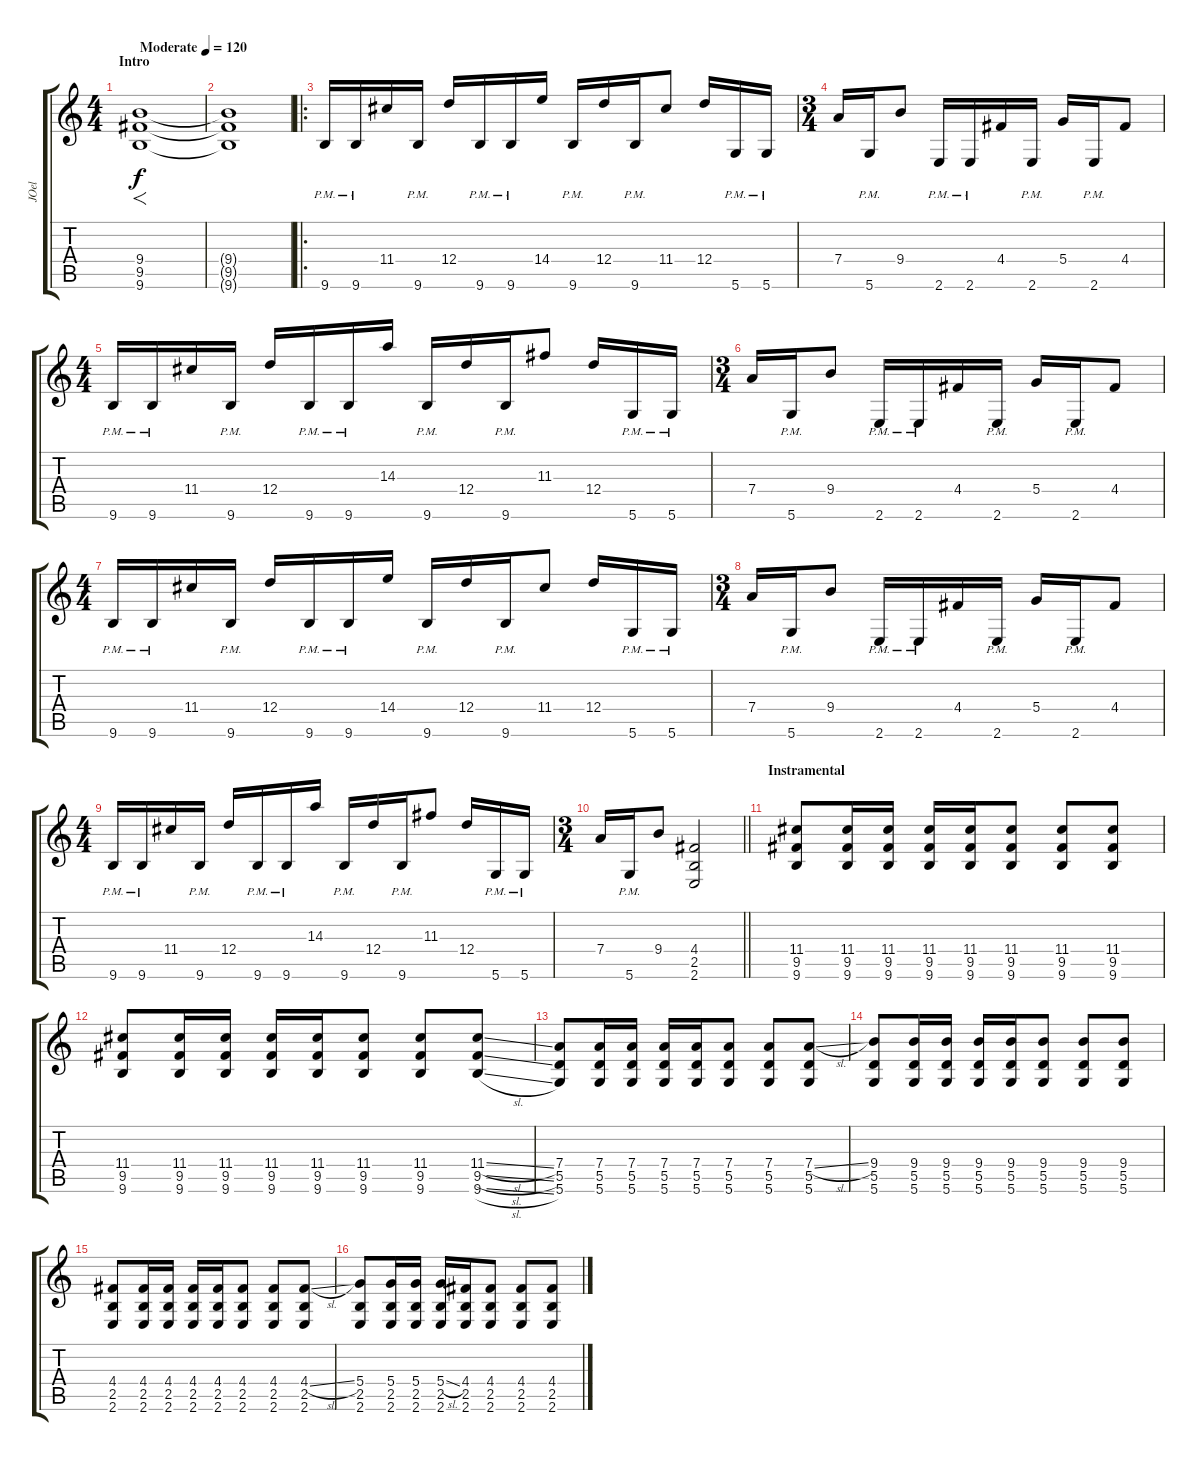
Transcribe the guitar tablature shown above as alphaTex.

\track ("JOel" "JOel") {instrument distortionguitar}
\staff {score tabs}
\tuning (E4 B3 G3 D3 A2 D2) {hide}
\ts (4 4)
\section ("" "Intro")
\tempo (120 "Moderate")
\clef g2
\ks c
(9.4 9.5 9.6).1{f dy f instrument distortionguitar} |
(9.4{t} 9.5{t} 9.6{t}).1 |
\ro
9.6{pm}.16 9.6{pm}.16 11.4.16 9.6{pm}.16 12.4.16 9.6{pm}.16 9.6{pm}.16 14.4.16 9.6{pm}.16 12.4.16 9.6{pm}.16 11.4.8 12.4.16 5.6{pm}.16 5.6{pm}.16 |
\ts (3 4)
7.4.16 5.6{pm}.16 9.4.8 2.6{pm}.16 2.6{pm}.16 4.4.16 2.6{pm}.16 5.4.16 2.6{pm}.16 4.4.8 |
\ts (4 4)
9.6{pm}.16 9.6{pm}.16 11.4.16 9.6{pm}.16 12.4.16 9.6{pm}.16 9.6{pm}.16 14.3.16 9.6{pm}.16 12.4.16 9.6{pm}.16 11.3.8 12.4.16 5.6{pm}.16 5.6{pm}.16 |
\ts (3 4)
7.4.16 5.6{pm}.16 9.4.8 2.6{pm}.16 2.6{pm}.16 4.4.16 2.6{pm}.16 5.4.16 2.6{pm}.16 4.4.8 |
\ts (4 4)
9.6{pm}.16 9.6{pm}.16 11.4.16 9.6{pm}.16 12.4.16 9.6{pm}.16 9.6{pm}.16 14.4.16 9.6{pm}.16 12.4.16 9.6{pm}.16 11.4.8 12.4.16 5.6{pm}.16 5.6{pm}.16 |
\ts (3 4)
7.4.16 5.6{pm}.16 9.4.8 2.6{pm}.16 2.6{pm}.16 4.4.16 2.6{pm}.16 5.4.16 2.6{pm}.16 4.4.8 |
\ts (4 4)
9.6{pm}.16 9.6{pm}.16 11.4.16 9.6{pm}.16 12.4.16 9.6{pm}.16 9.6{pm}.16 14.3.16 9.6{pm}.16 12.4.16 9.6{pm}.16 11.3.8 12.4.16 5.6{pm}.16 5.6{pm}.16 |
\ts (3 4)
\barLineRight lightlight
7.4.16 5.6{pm}.16 9.4.8 (4.4 2.5 2.6).2 |
\section ("" "Instramental")
(11.4 9.5 9.6).8{volume 16} (11.4 9.5 9.6).16 (11.4 9.5 9.6).16 (11.4 9.5 9.6).16 (11.4 9.5 9.6).16 (11.4 9.5 9.6).8 (11.4 9.5 9.6).8 (11.4 9.5 9.6).8 |
(11.4 9.5 9.6).8 (11.4 9.5 9.6).16 (11.4 9.5 9.6).16 (11.4 9.5 9.6).16 (11.4 9.5 9.6).16 (11.4 9.5 9.6).8 (11.4 9.5 9.6).8 (11.4{sl} 9.5{sl} 9.6{sl}).8 |
(7.4 5.5 5.6).8 (7.4 5.5 5.6).16 (7.4 5.5 5.6).16 (7.4 5.5 5.6).16 (7.4 5.5 5.6).16 (7.4 5.5 5.6).8 (7.4 5.5 5.6).8 (7.4{sl} 5.5 5.6).8 |
(9.4 5.5 5.6).8 (9.4 5.5 5.6).16 (9.4 5.5 5.6).16 (9.4 5.5 5.6).16 (9.4 5.5 5.6).16 (9.4 5.5 5.6).8 (9.4 5.5 5.6).8 (9.4 5.5 5.6).8 |
(4.4 2.5 2.6).8 (4.4 2.5 2.6).16 (4.4 2.5 2.6).16 (4.4 2.5 2.6).16 (4.4 2.5 2.6).16 (4.4 2.5 2.6).8 (4.4 2.5 2.6).8 (4.4{sl} 2.5 2.6).8 |
(5.4 2.5 2.6).8 (5.4 2.5 2.6).16 (5.4 2.5 2.6).16 (5.4{sl} 2.5 2.6).16 (4.4 2.5 2.6).16 (4.4 2.5 2.6).8 (4.4 2.5 2.6).8 (4.4{sl} 2.5{sl} 2.6{sl}).8
